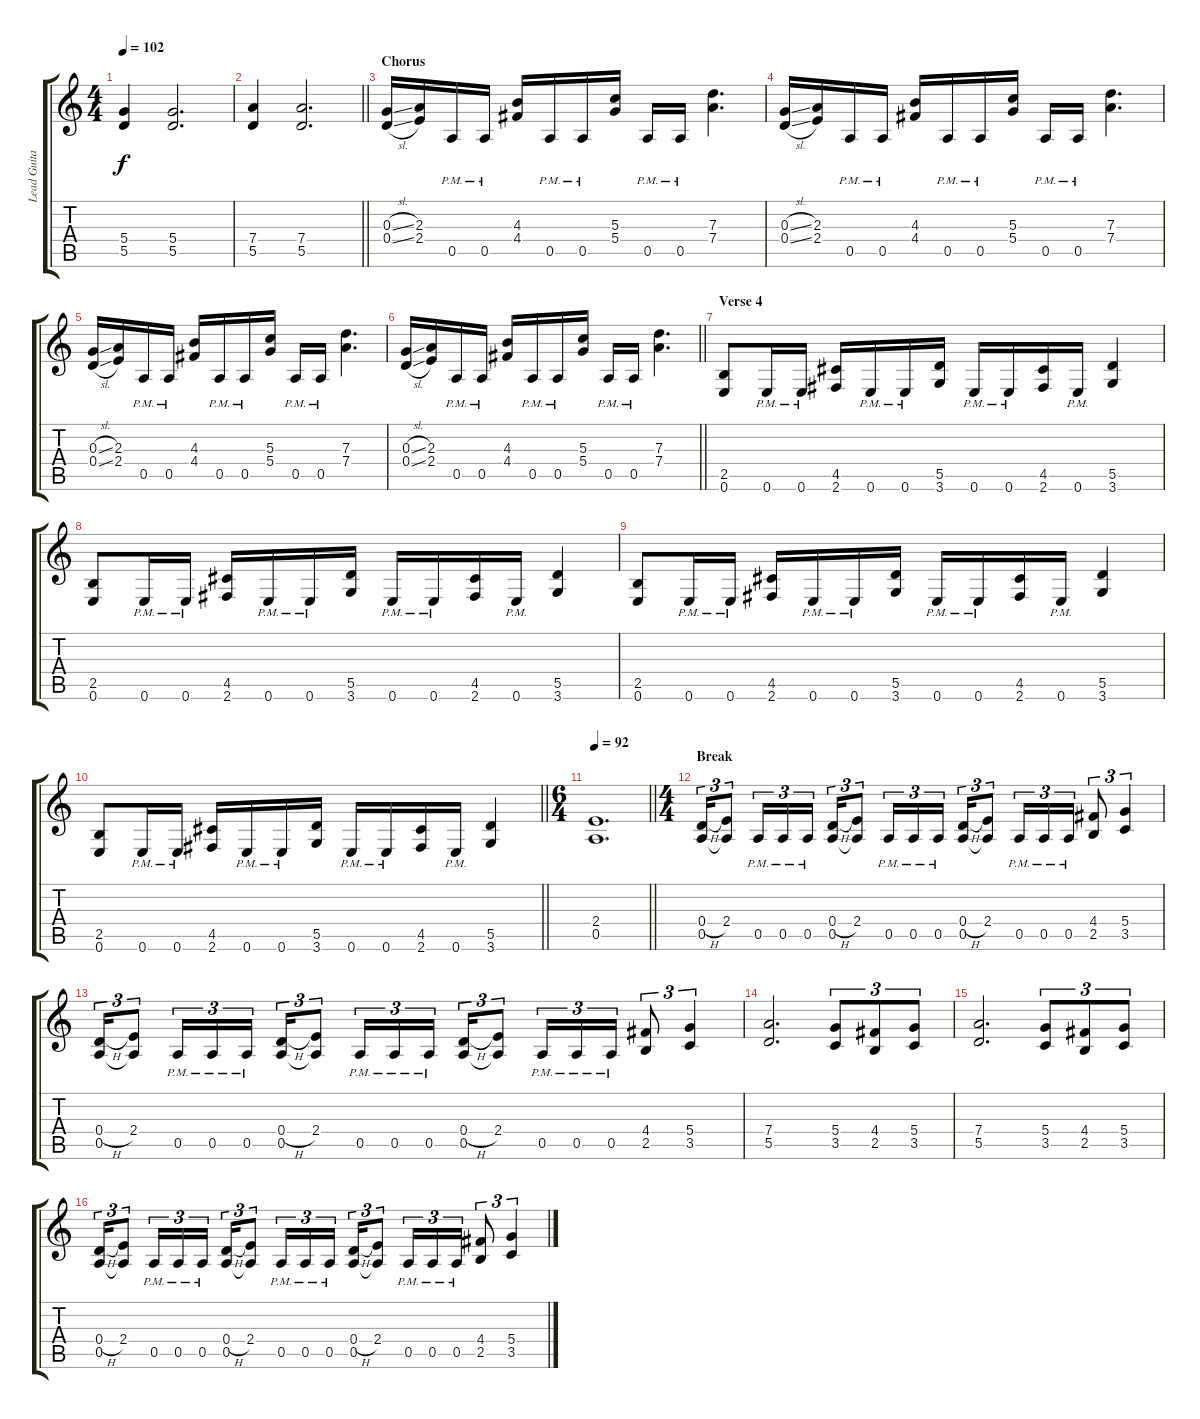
\track ("Lead Guitar" "Lead Guita") {instrument distortionguitar}
\staff {score tabs}
\tuning (E4 B3 G3 D3 A2 E2) {hide}
\ts (4 4)
\tempo 102
\clef g2
\ks c
(5.4 5.5).4{dy f} (5.4 5.5).2{d} |
\barLineRight lightlight
(7.4 5.5).4 (7.4 5.5).2{d} |
\section ("" "Chorus")
(0.3{sl} 0.4{sl}).16 (2.3 2.4).16 0.5{pm}.16 0.5{pm}.16 (4.3 4.4).16 0.5{pm}.16 0.5{pm}.16 (5.3 5.4).16 0.5{pm}.16 0.5{pm}.16 (7.3 7.4).4{d} |
(0.3{sl} 0.4{sl}).16 (2.3 2.4).16 0.5{pm}.16 0.5{pm}.16 (4.3 4.4).16 0.5{pm}.16 0.5{pm}.16 (5.3 5.4).16 0.5{pm}.16 0.5{pm}.16 (7.3 7.4).4{d} |
(0.3{sl} 0.4{sl}).16 (2.3 2.4).16 0.5{pm}.16 0.5{pm}.16 (4.3 4.4).16 0.5{pm}.16 0.5{pm}.16 (5.3 5.4).16 0.5{pm}.16 0.5{pm}.16 (7.3 7.4).4{d} |
\barLineRight lightlight
(0.3{sl} 0.4{sl}).16 (2.3 2.4).16 0.5{pm}.16 0.5{pm}.16 (4.3 4.4).16 0.5{pm}.16 0.5{pm}.16 (5.3 5.4).16 0.5{pm}.16 0.5{pm}.16 (7.3 7.4).4{d} |
\section ("" "Verse 4")
(2.5 0.6).8 0.6{pm}.16 0.6{pm}.16 (4.5 2.6).16 0.6{pm}.16 0.6{pm}.16 (5.5 3.6).16 0.6{pm}.16 0.6{pm}.16 (4.5 2.6).16 0.6{pm}.16 (5.5 3.6).4 |
(2.5 0.6).8 0.6{pm}.16 0.6{pm}.16 (4.5 2.6).16 0.6{pm}.16 0.6{pm}.16 (5.5 3.6).16 0.6{pm}.16 0.6{pm}.16 (4.5 2.6).16 0.6{pm}.16 (5.5 3.6).4 |
(2.5 0.6).8 0.6{pm}.16 0.6{pm}.16 (4.5 2.6).16 0.6{pm}.16 0.6{pm}.16 (5.5 3.6).16 0.6{pm}.16 0.6{pm}.16 (4.5 2.6).16 0.6{pm}.16 (5.5 3.6).4 |
\barLineRight lightlight
(2.5 0.6).8 0.6{pm}.16 0.6{pm}.16 (4.5 2.6).16 0.6{pm}.16 0.6{pm}.16 (5.5 3.6).16 0.6{pm}.16 0.6{pm}.16 (4.5 2.6).16 0.6{pm}.16 (5.5 3.6).4 |
\ts (6 4)
\tempo 92
\barLineRight lightlight
(2.4 0.5).1{d} |
\ts (4 4)
\section ("" "Break")
(0.4{h} 0.5).16{tu (3 2)} (2.4 0.5{t}).8{tu (3 2)} 0.5{pm}.16{tu (3 2)} 0.5{pm}.16{tu (3 2)} 0.5{pm}.16{tu (3 2)} (0.4{h} 0.5).16{tu (3 2)} (2.4 0.5{t}).8{tu (3 2)} 0.5{pm}.16{tu (3 2)} 0.5{pm}.16{tu (3 2)} 0.5{pm}.16{tu (3 2)} (0.4{h} 0.5).16{tu (3 2)} (2.4 0.5{t}).8{tu (3 2)} 0.5{pm}.16{tu (3 2)} 0.5{pm}.16{tu (3 2)} 0.5{pm}.16{tu (3 2)} (4.4 2.5).8{tu (3 2)} (5.4 3.5).4{tu (3 2)} |
(0.4{h} 0.5).16{tu (3 2)} (2.4 0.5{t}).8{tu (3 2)} 0.5{pm}.16{tu (3 2)} 0.5{pm}.16{tu (3 2)} 0.5{pm}.16{tu (3 2)} (0.4{h} 0.5).16{tu (3 2)} (2.4 0.5{t}).8{tu (3 2)} 0.5{pm}.16{tu (3 2)} 0.5{pm}.16{tu (3 2)} 0.5{pm}.16{tu (3 2)} (0.4{h} 0.5).16{tu (3 2)} (2.4 0.5{t}).8{tu (3 2)} 0.5{pm}.16{tu (3 2)} 0.5{pm}.16{tu (3 2)} 0.5{pm}.16{tu (3 2)} (4.4 2.5).8{tu (3 2)} (5.4 3.5).4{tu (3 2)} |
(7.4 5.5).2{d} (5.4 3.5).8{tu (3 2)} (4.4 2.5).8{tu (3 2)} (5.4 3.5).8{tu (3 2)} |
(7.4 5.5).2{d} (5.4 3.5).8{tu (3 2)} (4.4 2.5).8{tu (3 2)} (5.4 3.5).8{tu (3 2)} |
(0.4{h} 0.5).16{tu (3 2)} (2.4 0.5{t}).8{tu (3 2)} 0.5{pm}.16{tu (3 2)} 0.5{pm}.16{tu (3 2)} 0.5{pm}.16{tu (3 2)} (0.4{h} 0.5).16{tu (3 2)} (2.4 0.5{t}).8{tu (3 2)} 0.5{pm}.16{tu (3 2)} 0.5{pm}.16{tu (3 2)} 0.5{pm}.16{tu (3 2)} (0.4{h} 0.5).16{tu (3 2)} (2.4 0.5{t}).8{tu (3 2)} 0.5{pm}.16{tu (3 2)} 0.5{pm}.16{tu (3 2)} 0.5{pm}.16{tu (3 2)} (4.4 2.5).8{tu (3 2)} (5.4 3.5).4{tu (3 2)}
